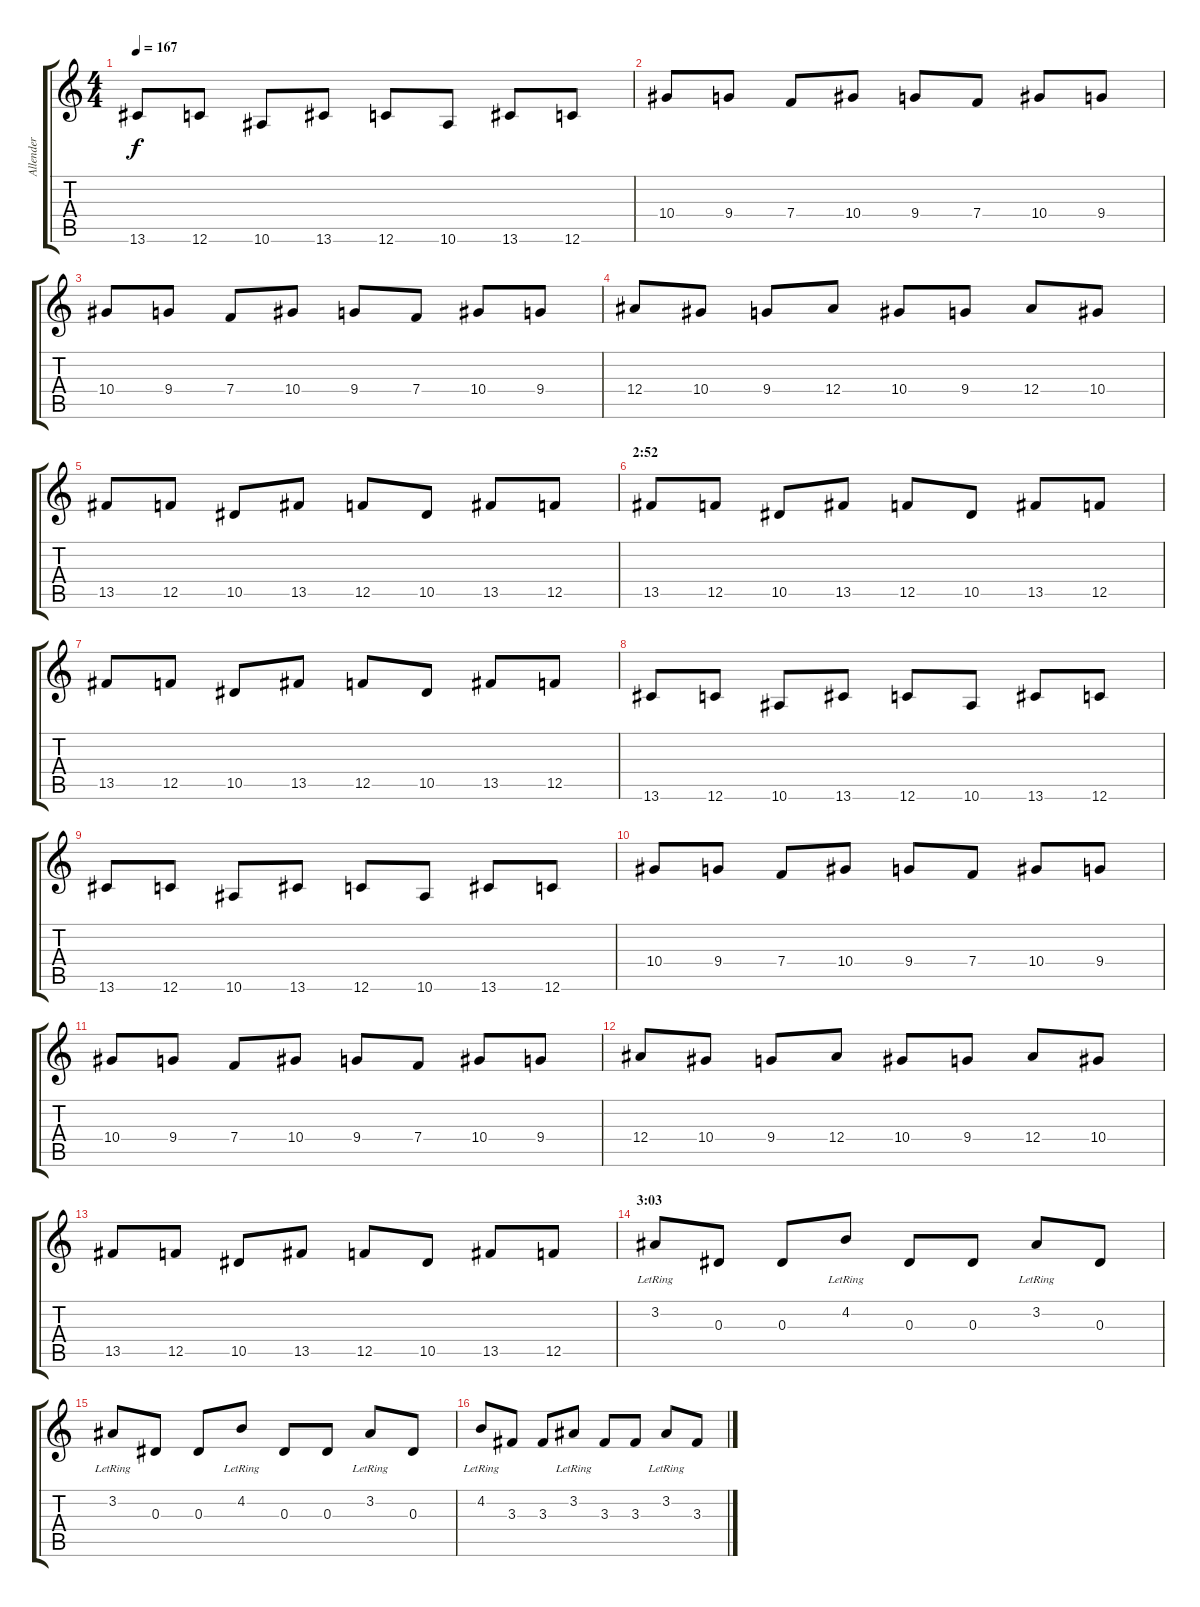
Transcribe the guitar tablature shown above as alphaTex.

\track ("Allender" "Allender") {instrument distortionguitar}
\staff {score tabs}
\tuning (C4 G3 Eb3 Bb2 F2 C2) {hide}
\ts (4 4)
\tempo 167
\clef g2
\ks c
13.6.8{dy f} 12.6.8 10.6.8 13.6.8 12.6.8 10.6.8 13.6.8 12.6.8 |
10.4.8 9.4.8 7.4.8 10.4.8 9.4.8 7.4.8 10.4.8 9.4.8 |
10.4.8 9.4.8 7.4.8 10.4.8 9.4.8 7.4.8 10.4.8 9.4.8 |
12.4.8 10.4.8 9.4.8 12.4.8 10.4.8 9.4.8 12.4.8 10.4.8 |
13.5.8 12.5.8 10.5.8 13.5.8 12.5.8 10.5.8 13.5.8 12.5.8 |
\section ("" "2:52")
13.5.8 12.5.8 10.5.8 13.5.8 12.5.8 10.5.8 13.5.8 12.5.8 |
13.5.8 12.5.8 10.5.8 13.5.8 12.5.8 10.5.8 13.5.8 12.5.8 |
13.6.8 12.6.8 10.6.8 13.6.8 12.6.8 10.6.8 13.6.8 12.6.8 |
13.6.8 12.6.8 10.6.8 13.6.8 12.6.8 10.6.8 13.6.8 12.6.8 |
10.4.8 9.4.8 7.4.8 10.4.8 9.4.8 7.4.8 10.4.8 9.4.8 |
10.4.8 9.4.8 7.4.8 10.4.8 9.4.8 7.4.8 10.4.8 9.4.8 |
12.4.8 10.4.8 9.4.8 12.4.8 10.4.8 9.4.8 12.4.8 10.4.8 |
13.5.8 12.5.8 10.5.8 13.5.8 12.5.8 10.5.8 13.5.8 12.5.8 |
\section ("" "3:03")
3.2{lr}.8 0.3.8 0.3.8 4.2{lr}.8 0.3.8 0.3.8 3.2{lr}.8 0.3.8 |
3.2{lr}.8 0.3.8 0.3.8 4.2{lr}.8 0.3.8 0.3.8 3.2{lr}.8 0.3.8 |
4.2{lr}.8 3.3.8 3.3.8 3.2{lr}.8 3.3.8 3.3.8 3.2{lr}.8 3.3.8
